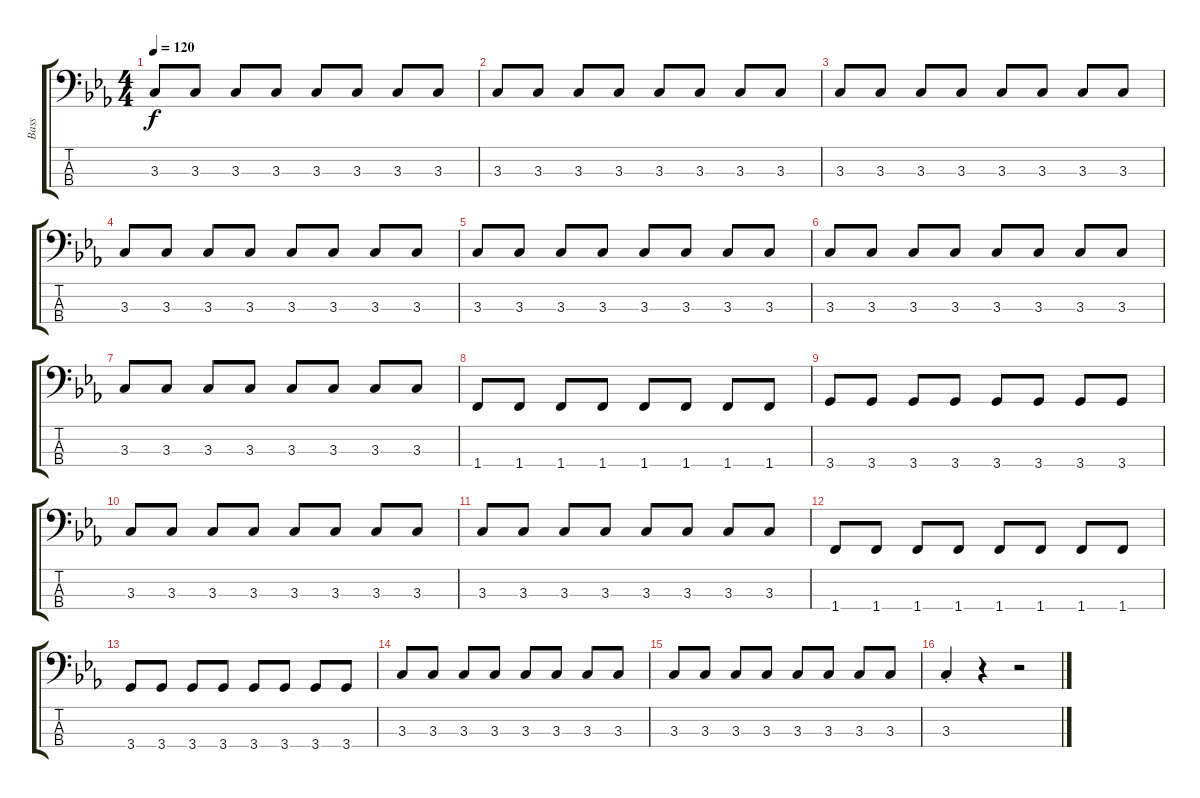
\track ("Bass" "Bass") {instrument electricbassfinger}
\staff {score tabs}
\tuning (G2 D2 A1 E1) {hide}
\ts (4 4)
\tempo 120
\clef f4
\ks cminor
3.3.8{dy f} 3.3.8 3.3.8 3.3.8 3.3.8 3.3.8 3.3.8 3.3.8 |
3.3.8 3.3.8 3.3.8 3.3.8 3.3.8 3.3.8 3.3.8 3.3.8 |
3.3.8 3.3.8 3.3.8 3.3.8 3.3.8 3.3.8 3.3.8 3.3.8 |
3.3.8 3.3.8 3.3.8 3.3.8 3.3.8 3.3.8 3.3.8 3.3.8 |
3.3.8 3.3.8 3.3.8 3.3.8 3.3.8 3.3.8 3.3.8 3.3.8 |
3.3.8 3.3.8 3.3.8 3.3.8 3.3.8 3.3.8 3.3.8 3.3.8 |
3.3.8 3.3.8 3.3.8 3.3.8 3.3.8 3.3.8 3.3.8 3.3.8 |
1.4.8 1.4.8 1.4.8 1.4.8 1.4.8 1.4.8 1.4.8 1.4.8 |
3.4.8 3.4.8 3.4.8 3.4.8 3.4.8 3.4.8 3.4.8 3.4.8 |
3.3.8 3.3.8 3.3.8 3.3.8 3.3.8 3.3.8 3.3.8 3.3.8 |
3.3.8 3.3.8 3.3.8 3.3.8 3.3.8 3.3.8 3.3.8 3.3.8 |
1.4.8 1.4.8 1.4.8 1.4.8 1.4.8 1.4.8 1.4.8 1.4.8 |
3.4.8 3.4.8 3.4.8 3.4.8 3.4.8 3.4.8 3.4.8 3.4.8 |
3.3.8 3.3.8 3.3.8 3.3.8 3.3.8 3.3.8 3.3.8 3.3.8 |
3.3.8 3.3.8 3.3.8 3.3.8 3.3.8 3.3.8 3.3.8 3.3.8 |
3.3{st}.4 r.4 r.2
